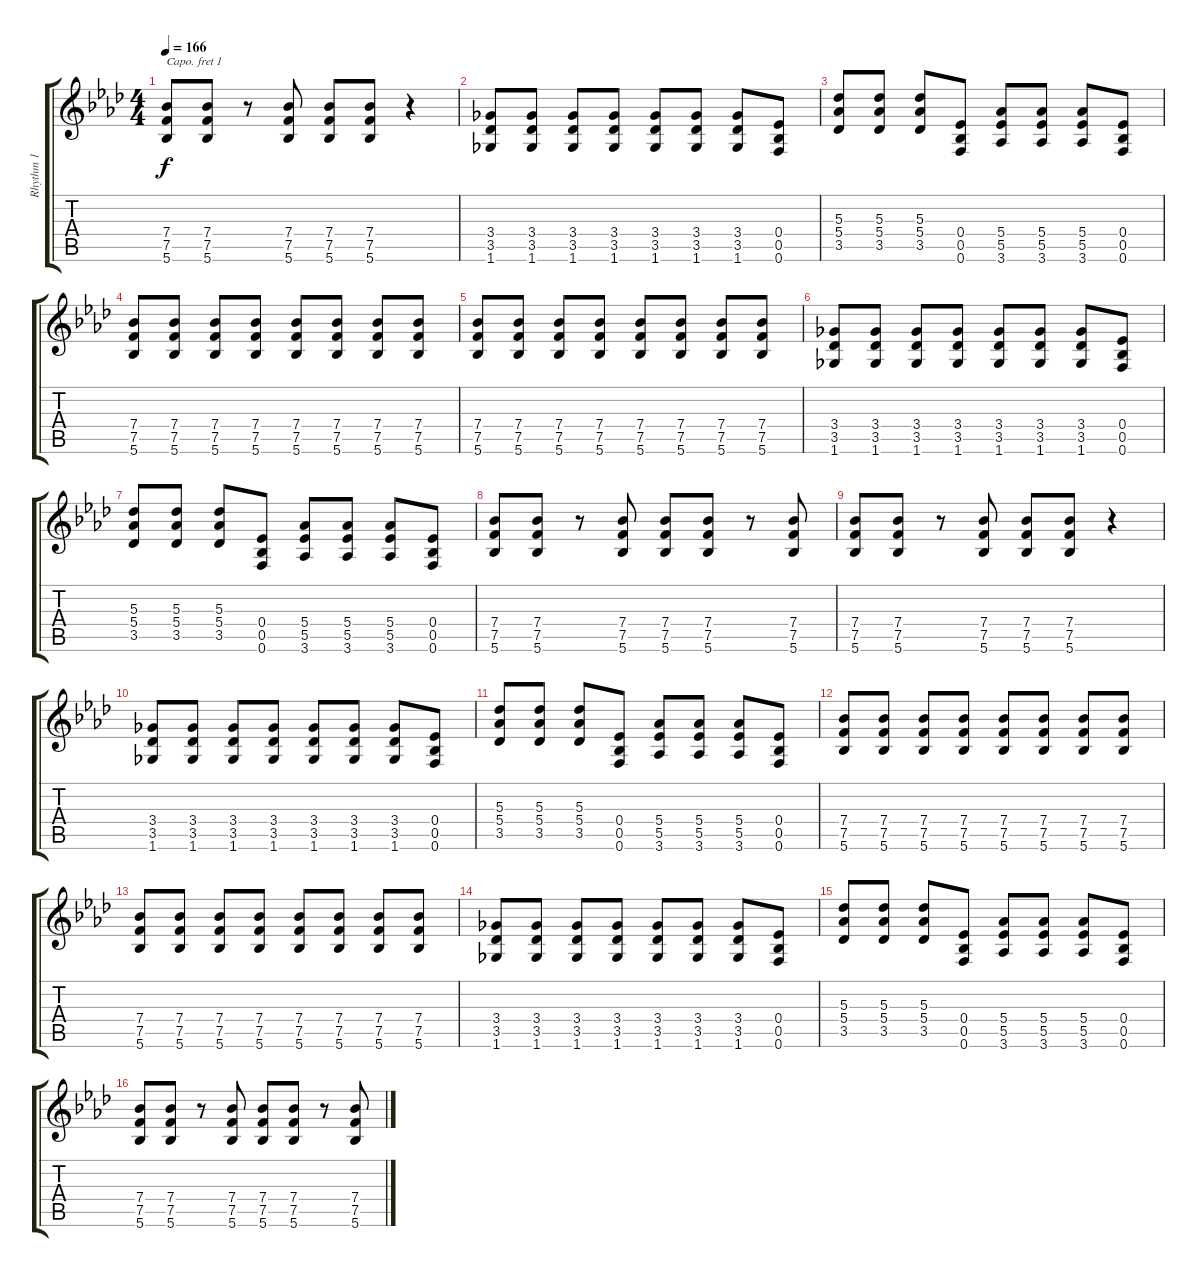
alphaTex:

\track ("Rhythm 1" "Rhythm 1") {instrument overdrivenguitar}
\staff {score tabs}
\capo 1
\tuning (E4 B3 G3 D3 A2 E2) {hide}
\ts (4 4)
\tempo 166
\clef g2
\ks ab
(7.4 7.5 5.6).8{dy f} (7.4 7.5 5.6).8 r.8 (7.4 7.5 5.6).8 (7.4 7.5 5.6).8 (7.4 7.5 5.6).8 r.4 |
(3.4 3.5 1.6).8 (3.4 3.5 1.6).8 (3.4 3.5 1.6).8 (3.4 3.5 1.6).8 (3.4 3.5 1.6).8 (3.4 3.5 1.6).8 (3.4 3.5 1.6).8 (0.4 0.5 0.6).8 |
(5.3 5.4 3.5).8 (5.3 5.4 3.5).8 (5.3 5.4 3.5).8 (0.4 0.5 0.6).8 (5.4 5.5 3.6).8 (5.4 5.5 3.6).8 (5.4 5.5 3.6).8 (0.4 0.5 0.6).8 |
(7.4 7.5 5.6).8 (7.4 7.5 5.6).8 (7.4 7.5 5.6).8 (7.4 7.5 5.6).8 (7.4 7.5 5.6).8 (7.4 7.5 5.6).8 (7.4 7.5 5.6).8 (7.4 7.5 5.6).8 |
(7.4 7.5 5.6).8 (7.4 7.5 5.6).8 (7.4 7.5 5.6).8 (7.4 7.5 5.6).8 (7.4 7.5 5.6).8 (7.4 7.5 5.6).8 (7.4 7.5 5.6).8 (7.4 7.5 5.6).8 |
(3.4 3.5 1.6).8 (3.4 3.5 1.6).8 (3.4 3.5 1.6).8 (3.4 3.5 1.6).8 (3.4 3.5 1.6).8 (3.4 3.5 1.6).8 (3.4 3.5 1.6).8 (0.4 0.5 0.6).8 |
(5.3 5.4 3.5).8 (5.3 5.4 3.5).8 (5.3 5.4 3.5).8 (0.4 0.5 0.6).8 (5.4 5.5 3.6).8 (5.4 5.5 3.6).8 (5.4 5.5 3.6).8 (0.4 0.5 0.6).8 |
(7.4 7.5 5.6).8 (7.4 7.5 5.6).8 r.8 (7.4 7.5 5.6).8 (7.4 7.5 5.6).8 (7.4 7.5 5.6).8 r.8 (7.4 7.5 5.6).8 |
(7.4 7.5 5.6).8 (7.4 7.5 5.6).8 r.8 (7.4 7.5 5.6).8 (7.4 7.5 5.6).8 (7.4 7.5 5.6).8 r.4 |
(3.4 3.5 1.6).8 (3.4 3.5 1.6).8 (3.4 3.5 1.6).8 (3.4 3.5 1.6).8 (3.4 3.5 1.6).8 (3.4 3.5 1.6).8 (3.4 3.5 1.6).8 (0.4 0.5 0.6).8 |
(5.3 5.4 3.5).8 (5.3 5.4 3.5).8 (5.3 5.4 3.5).8 (0.4 0.5 0.6).8 (5.4 5.5 3.6).8 (5.4 5.5 3.6).8 (5.4 5.5 3.6).8 (0.4 0.5 0.6).8 |
(7.4 7.5 5.6).8 (7.4 7.5 5.6).8 (7.4 7.5 5.6).8 (7.4 7.5 5.6).8 (7.4 7.5 5.6).8 (7.4 7.5 5.6).8 (7.4 7.5 5.6).8 (7.4 7.5 5.6).8 |
(7.4 7.5 5.6).8 (7.4 7.5 5.6).8 (7.4 7.5 5.6).8 (7.4 7.5 5.6).8 (7.4 7.5 5.6).8 (7.4 7.5 5.6).8 (7.4 7.5 5.6).8 (7.4 7.5 5.6).8 |
(3.4 3.5 1.6).8 (3.4 3.5 1.6).8 (3.4 3.5 1.6).8 (3.4 3.5 1.6).8 (3.4 3.5 1.6).8 (3.4 3.5 1.6).8 (3.4 3.5 1.6).8 (0.4 0.5 0.6).8 |
(5.3 5.4 3.5).8 (5.3 5.4 3.5).8 (5.3 5.4 3.5).8 (0.4 0.5 0.6).8 (5.4 5.5 3.6).8 (5.4 5.5 3.6).8 (5.4 5.5 3.6).8 (0.4 0.5 0.6).8 |
(7.4 7.5 5.6).8 (7.4 7.5 5.6).8 r.8 (7.4 7.5 5.6).8 (7.4 7.5 5.6).8 (7.4 7.5 5.6).8 r.8 (7.4 7.5 5.6).8
